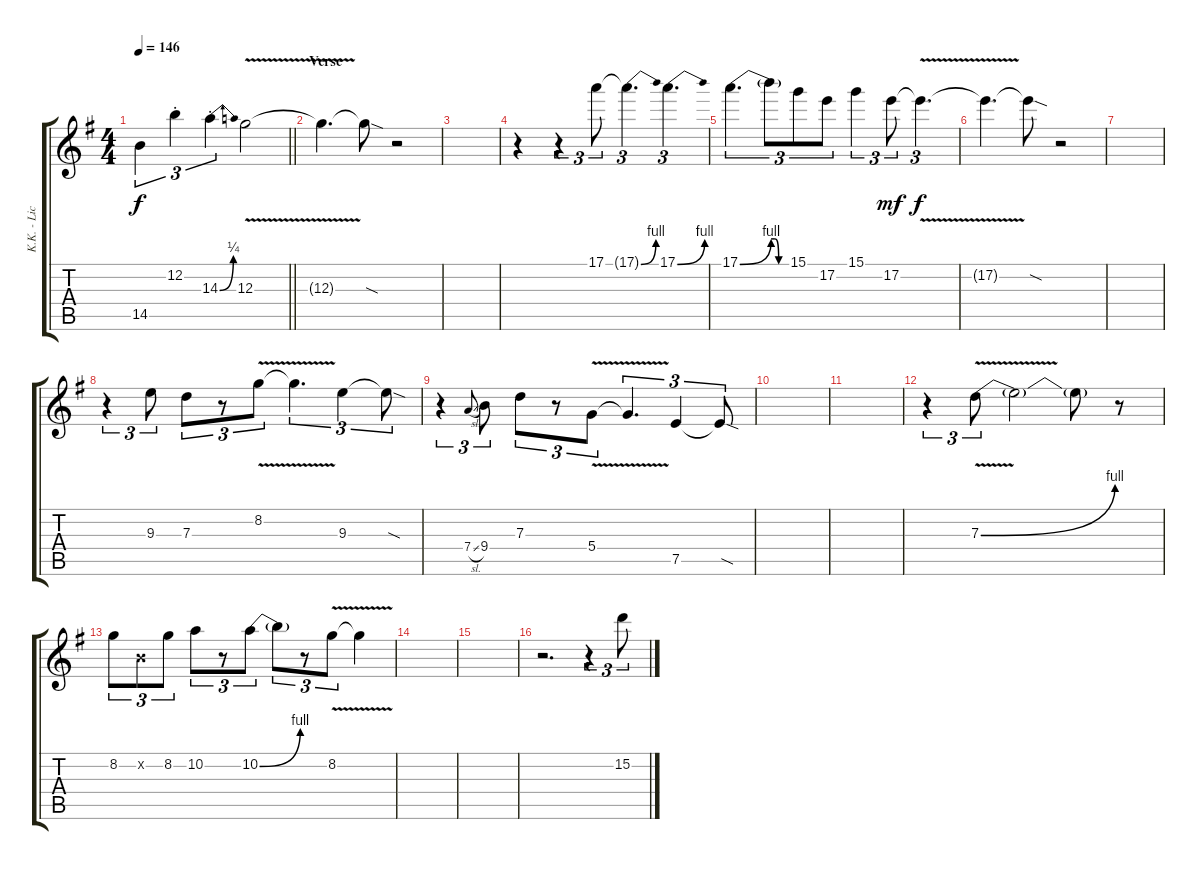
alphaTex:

\track ("K.K. - Licks" "K.K. - Lic") {instrument distortionguitar}
\staff {score tabs}
\tuning (E4 B3 G3 D3 A2 E2) {hide}
\ts (4 4)
\tempo 146
\clef g2
\barLineRight lightlight
\ks eminor
14.5{t}.4{tu (3 2) dy f} 12.2{st}.4{tu (3 2)} 14.3{be (bend 0 0 60 1) st}.4{tu (3 2)} 12.3{v}.2 |
\section ("" "Verse")
12.3{t}.4{d} 12.3{sod t}.8 r.2 |
|
r.4 r.4{tu (3 2)} 17.1.8{tu (3 2)} 17.1{be (bend 0 0 60 4) t}.4{d tu (3 2)} 17.1{be (bend 0 0 60 4)}.4{d tu (3 2)} |
17.1{be (bend 0 0 60 4)}.4{d tu (3 2)} 17.1{be (custom 0 4 15 4 30 0 60 0) t}.8{tu (3 2)} 15.1.8{tu (3 2)} 17.2.8{tu (3 2)} 15.1.4{tu (3 2)} 17.2.8{tu (3 2) dy mf} 17.2{v t}.4{d tu (3 2) dy f} |
17.2{t}.4{d} 17.2{sod t}.8 r.2 |
|
r.4{tu (3 2)} 9.3.8{tu (3 2)} 7.3.8{tu (3 2)} r.8{tu (3 2)} 8.2{v}.8{tu (3 2)} 8.2{t}.4{d tu (3 2)} 9.3.4{tu (3 2)} 9.3{sod t}.8{tu (3 2)} |
r.4{tu (3 2)} 7.4{sl}.8{gr onbeat} 9.4.8{tu (3 2)} 7.3.8{tu (3 2)} r.8{tu (3 2)} 5.4{v}.8{tu (3 2)} 5.4{t}.4{d tu (3 2)} 7.5.4{tu (3 2)} 7.5{sod t}.8{tu (3 2)} |
|
|
r.4{tu (3 2)} 7.3{be (bend 0 0 60 4) v}.8{tu (3 2)} 7.3{t}.2 7.3{t}.8 r.8 |
8.2.8{tu (3 2)} 0.2{x}.8{tu (3 2)} 8.2.8{tu (3 2)} 10.2.8{tu (3 2)} r.8{tu (3 2)} 10.2{be (bend 0 0 60 4)}.8{tu (3 2)} 10.2{t}.8{tu (3 2)} r.8{tu (3 2)} 8.2{v}.8{tu (3 2)} 8.2{t}.4 |
|
|
r.2{d} r.4{tu (3 2)} 15.2.8{tu (3 2)}
